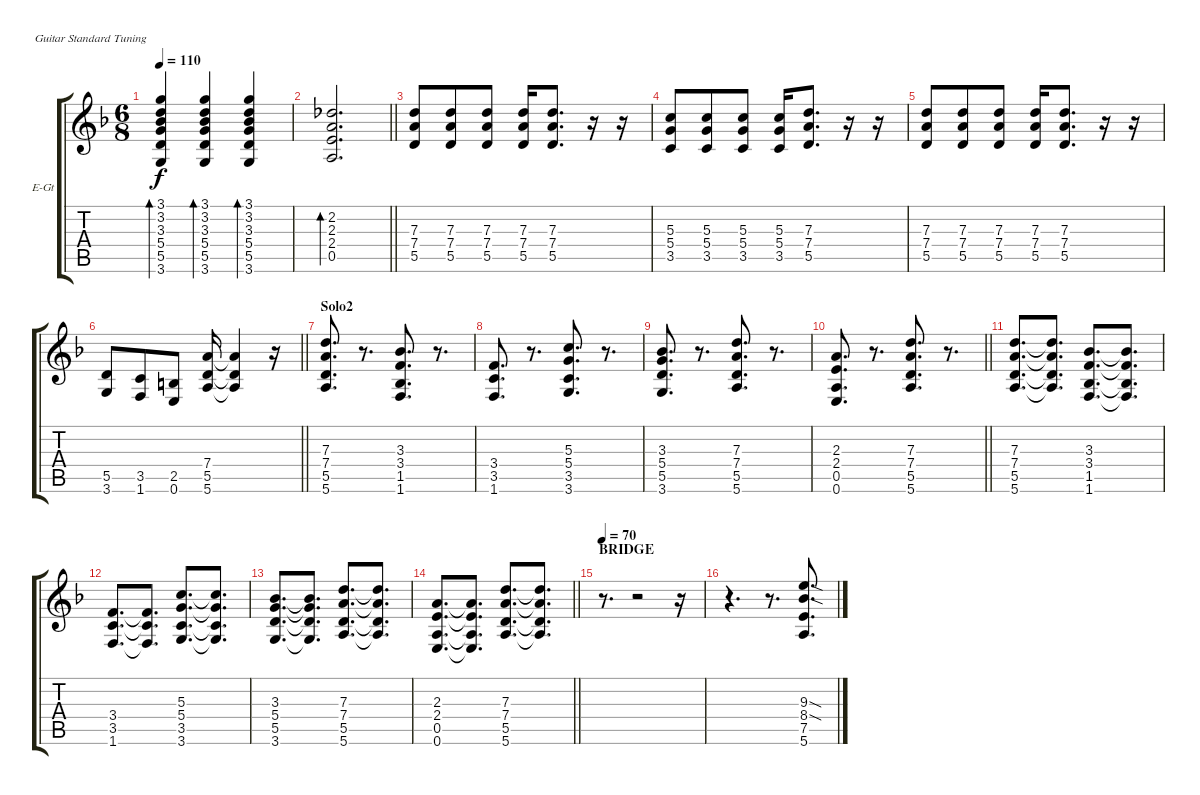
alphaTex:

\bracketExtendMode groupsimilarinstruments
\firstSystemTrackNameOrientation horizontal
\otherSystemsTrackNameOrientation horizontal
\track ("Rythm" "E-Gt") {instrument distortionguitar}
\staff {score tabs}
\tuning (E4 B3 G3 D3 A2 E2)
\ts (6 8)
\tempo 110
\clef g2
\ks f
(3.1 3.2 3.3 5.4 5.5 3.6).4{bd 60 dy f} (3.1 3.2 3.3 5.4 5.5 3.6).4{bd 60} (3.1 3.2 3.3 5.4 5.5 3.6).4{bd 60} |
\barLineRight lightlight
(2.2 2.3 2.4 0.5).2{d bd 60} |
(7.3 7.4 5.5).8 (7.3 7.4 5.5).8 (7.3 7.4 5.5).8 (7.3 7.4 5.5).16 (7.3 7.4 5.5).8{d} r.16 r.16 |
(5.3 5.4 3.5).8 (5.3 5.4 3.5).8 (5.3 5.4 3.5).8 (5.3 5.4 3.5).16 (7.3 7.4 5.5).8{d} r.16 r.16 |
(7.3 7.4 5.5).8 (7.3 7.4 5.5).8 (7.3 7.4 5.5).8 (7.3 7.4 5.5).16 (7.3 7.4 5.5).8{d} r.16 r.16 |
\barLineRight lightlight
(5.5 3.6).8 (3.5 1.6).8 (2.5 0.6).8 (7.4 5.5 5.6).16 (7.4{t} 5.5{t} 5.6{t}).4 r.16 |
\section ("" "Solo2")
\ks dminor
(7.3 7.4 5.5 5.6).8{d} r.8{d} (3.3 3.4 1.5 1.6).8{d} r.8{d} |
(3.4 3.5 1.6).8{d} r.8{d} (5.3 5.4 3.5 3.6).8{d} r.8{d} |
(3.3 5.4 5.5 3.6).8{d} r.8{d} (7.3 7.4 5.5 5.6).8{d} r.8{d} |
\barLineRight lightlight
(2.3 2.4 0.5 0.6).8{d} r.8{d} (7.3 7.4 5.5 5.6).8{d} r.8{d} |
\ks f
(7.3 7.4 5.5 5.6).8{d} (7.3{t} 7.4{t} 5.5{t} 5.6{t}).8{d} (3.3 3.4 1.5 1.6).8{d} (3.3{t} 3.4{t} 1.5{t} 1.6{t}).8{d} |
(3.4 3.5 1.6).8{d} (3.4{t} 3.5{t} 1.6{t}).8{d} (5.3 5.4 3.5 3.6).8{d} (5.3{t} 5.4{t} 3.5{t} 3.6{t}).8{d} |
(3.3 5.4 5.5 3.6).8{d} (3.3{t} 5.4{t} 5.5{t} 3.6{t}).8{d} (7.3 7.4 5.5 5.6).8{d} (7.3{t} 7.4{t} 5.5{t} 5.6{t}).8{d} |
\barLineRight lightlight
(2.3 2.4 0.5 0.6).8{d} (2.3{t} 2.4{t} 0.5{t} 0.6{t}).8{d} (7.3 7.4 5.5 5.6).8{d} (7.3{t} 7.4{t} 5.5{t} 5.6{t}).8{d} |
\section ("" "BRIDGE")
\tempo 70
r.8{d} r.2 r.16 |
r.4{d} r.8{d} (9.3{sod} 8.4{sod} 7.5 5.6).8{d}
